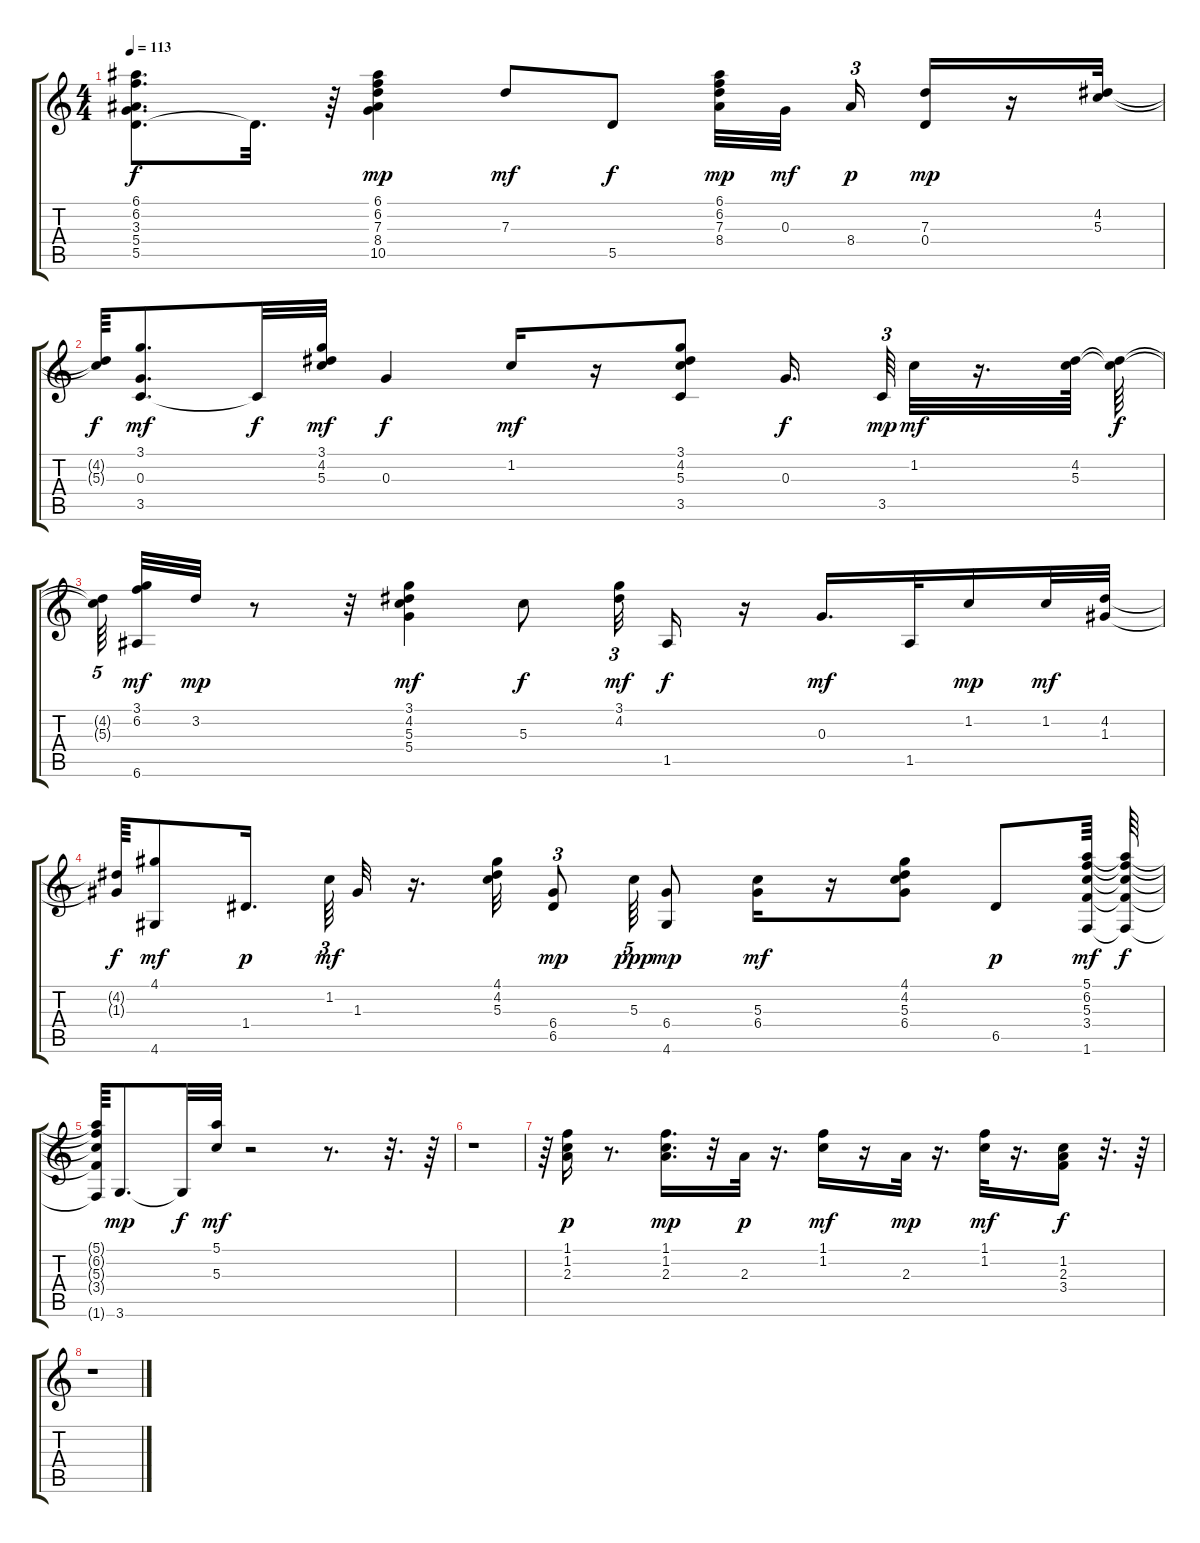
\track "" {instrument acousticguitarsteel}
\staff {score tabs}
\tuning (E4 B3 G3 D3 A2 E2) {hide}
\ts (4 4)
\tempo 113
\clef g2
\ks c
(6.1{t} 6.2{t} 3.3{t} 5.4{t} 5.5{t}).8{d dy f} 5.5{t}.32{d} r.64 (6.1 6.2 7.3 8.4 10.5).4{dy mp} 7.3.8{dy mf} 5.5.8{dy f} (6.1 6.2 7.3 8.4).32{dy mp} 0.3.32{dy mf} 8.4.16{tu (3 2) dy p} (7.3 0.4).16{dy mp} r.16 (4.2 5.3).32 |
(4.2{t} 5.3{t}).64{dy f} (3.1 0.3 3.5).8{d dy mf} 3.5{t}.32{dy f} (3.1 4.2 5.3).32{dy mf} 0.3.4{dy f} 1.2.16{dy mf} r.16 (3.1 4.2 5.3 3.5).8 0.3.16{d dy f} 3.5.64{tu (3 2) dy mp} 1.2.32{dy mf} r.16{d} (4.2 5.3).64 (4.2{t} 5.3{t}).64{dy f} |
(4.2{t} 5.3{t}).64{tu (5 4)} (3.1 6.2 6.6).32{dy mf} 3.2.32{dy mp} r.8 r.32 (3.1 4.2 5.3 5.4).4{dy mf} 5.3.8{dy f} (3.1 4.2).32{tu (3 2) dy mf} 1.5.16{dy f} r.16 0.3.16{d dy mf} 1.5.32 1.2.16{dy mp} 1.2.32{dy mf} (4.2 1.3).32 |
(4.2{t} 1.3{t}).64{dy f} (4.1 4.6).8{dy mf} 1.4.16{d dy p} 1.2.64{tu (3 2) dy mf} 1.3.32 r.16{d} (4.1 4.2 5.3).32 (6.4 6.5).8{tu (3 2) dy mp} 5.3.64{tu (5 4) dy ppp} (6.4 4.6).8{dy mp} (5.3 6.4).16{dy mf} r.16 (4.1 4.2 5.3 6.4).8 6.5.8{dy p} (5.1 6.2 5.3 3.4 1.6).64{dy mf} (5.1{t} 6.2{t} 5.3{t} 3.4{t} 1.6{t}).64{dy f} |
(5.1{t} 6.2{t} 5.3{t} 3.4{t} 1.6{t}).64 3.6.8{d dy mp} 3.6{t}.32{dy f} (5.1 5.3).32{dy mf} r.2 r.8{d} r.32{d} r.64 |
r.1 |
r.64 (1.1 1.2 2.3).16{dy p} r.8{d} (1.1 1.2 2.3).16{d dy mp} r.32 2.3.32{dy p} r.16{d} (1.1 1.2).16{dy mf} r.16 2.3.32{dy mp} r.16{d} (1.1 1.2).32{dy mf} r.16{d} (1.2 2.3 3.4).16{dy f} r.32{d} r.64 |
r.1
